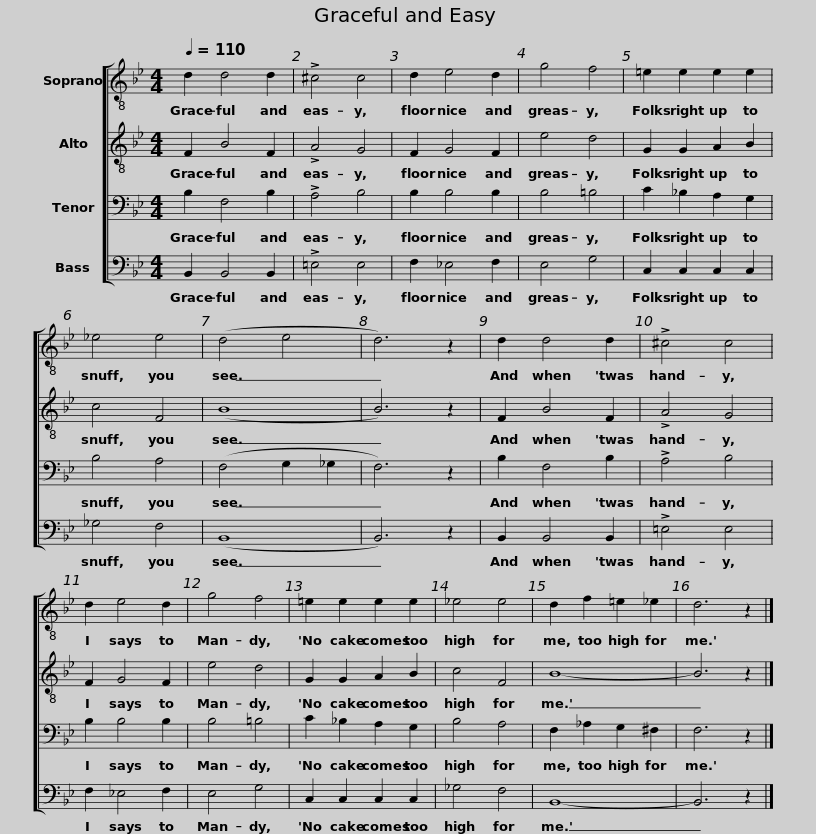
X:1
%%score [ 1 2 3 4 ]
L:1/8
Q:1/4=110
M:4/4
I:linebreak $
K:Bb
V:1 treble-8
V:2 treble-8
V:3 bass
V:4 bass
V:1
 d2 d4 d2 | !>!^c4 c4 | d2 e4 d2 | g4 f4 | =e2 e2 e2 e2 | %5
 _e4 e4 |$ (d4 e4 | d6) z2 | d2 d4 d2 | !>!^c4 c4 | %10
 d2 e4 d2 | g4 f4 |$ =e2 e2 e2 e2 | _e4 e4 | d2 f2 =e2 _e2 | %15
 d6 z2 |] %16
V:2
 F2 B4 F2 | !>!A4 G4 | F2 G4 F2 | e4 d4 | G2 G2 A2 B2 | %5
 c4 F4 |$ (B8 | B6) z2 | F2 B4 F2 | !>!A4 G4 | %10
 F2 G4 F2 | e4 d4 |$ G2 G2 A2 B2 | c4 F4 | B8- | %15
 B6 z2 |] %16
V:3
 B,2 F,4 B,2 | !>!A,4 B,4 | B,2 B,4 B,2 | B,4 =B,4 | C2 _B,2 A,2 G,2 | %5
 B,4 A,4 |$ (F,4 G,2 _G,2 | F,6) z2 | B,2 F,4 B,2 | !>!A,4 B,4 | %10
 B,2 B,4 B,2 | B,4 =B,4 |$ C2 _B,2 A,2 G,2 | B,4 A,4 | F,2 _A,2 G,2 ^F,2 | %15
 F,6 z2 |] %16
V:4
 B,,2 B,,4 B,,2 | !>!=E,4 E,4 | F,2 _E,4 F,2 | E,4 G,4 | C,2 C,2 C,2 C,2 | %5
 _G,4 F,4 |$ (B,,8 | B,,6) z2 | B,,2 B,,4 B,,2 | !>!=E,4 E,4 | %10
 F,2 _E,4 F,2 | E,4 G,4 |$ C,2 C,2 C,2 C,2 | _G,4 F,4 | B,,8- | %15
 B,,6 z2 |] %16
